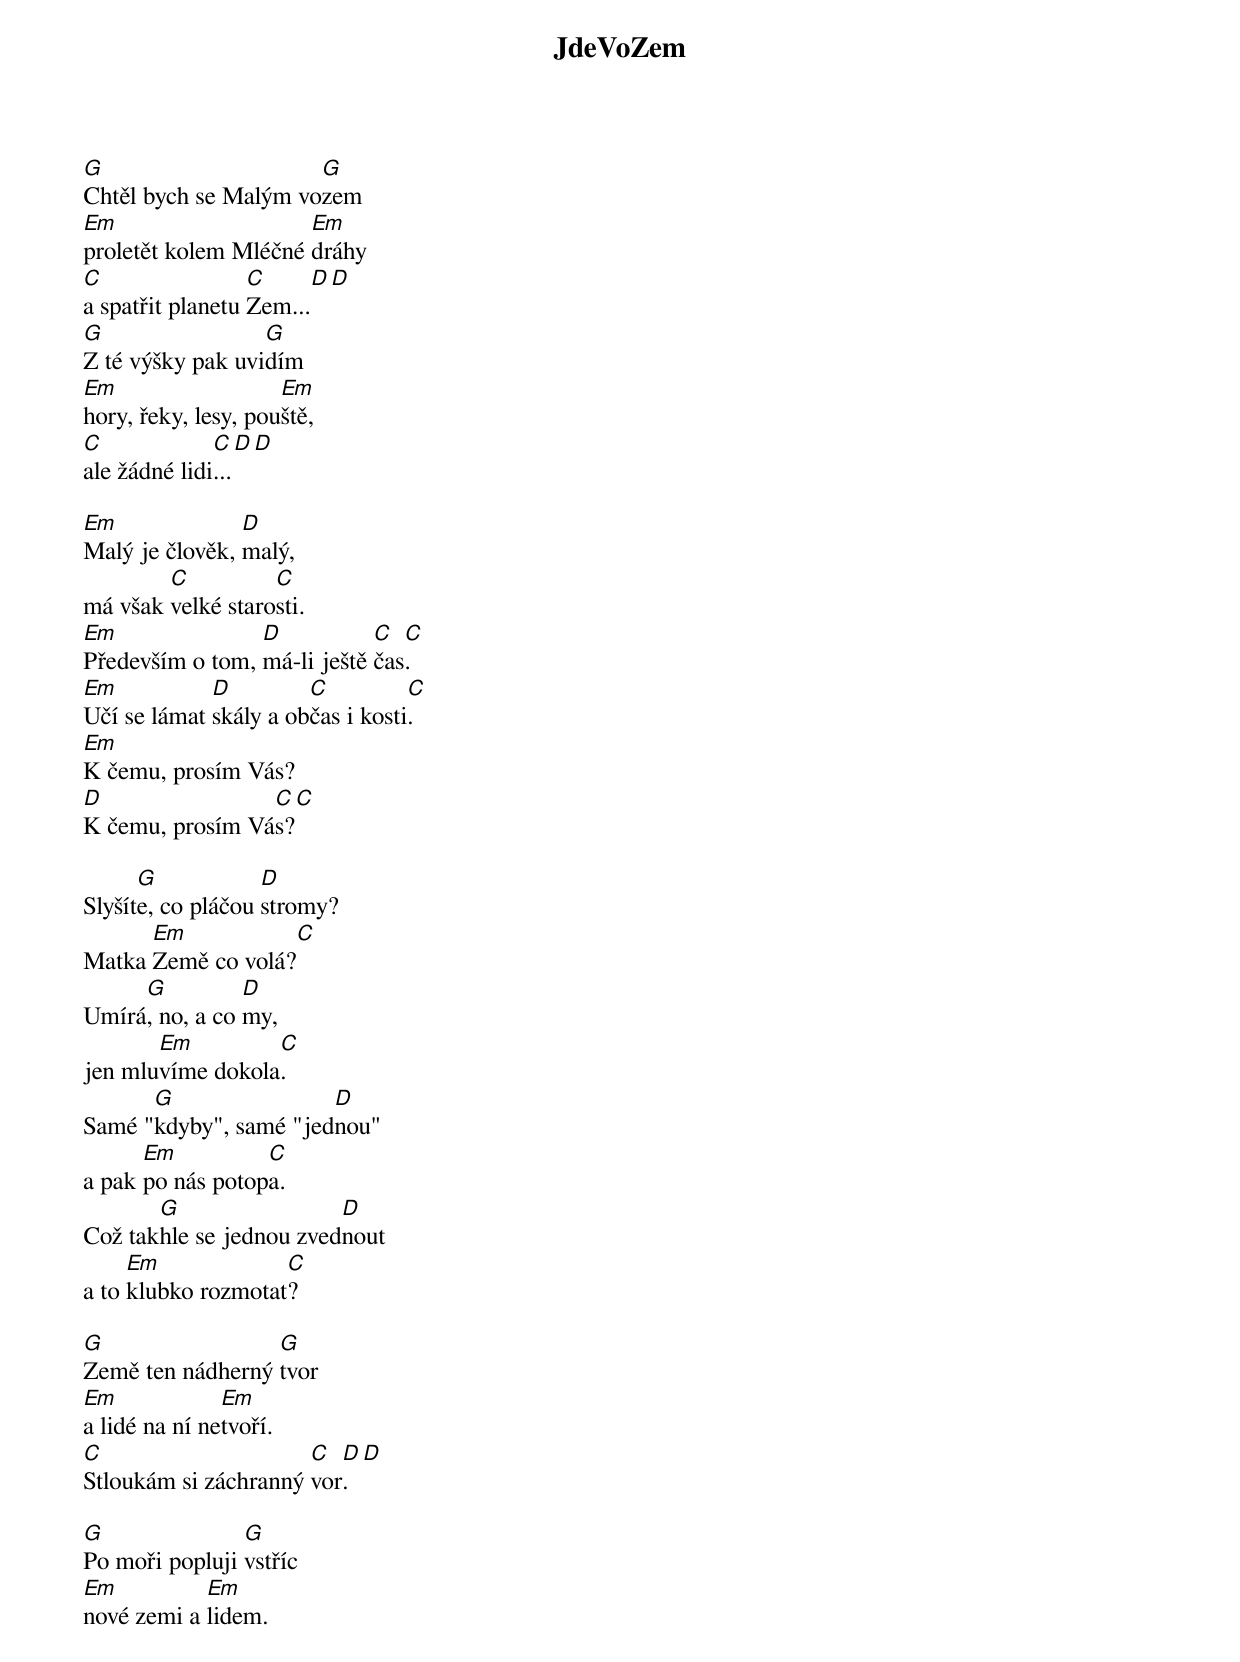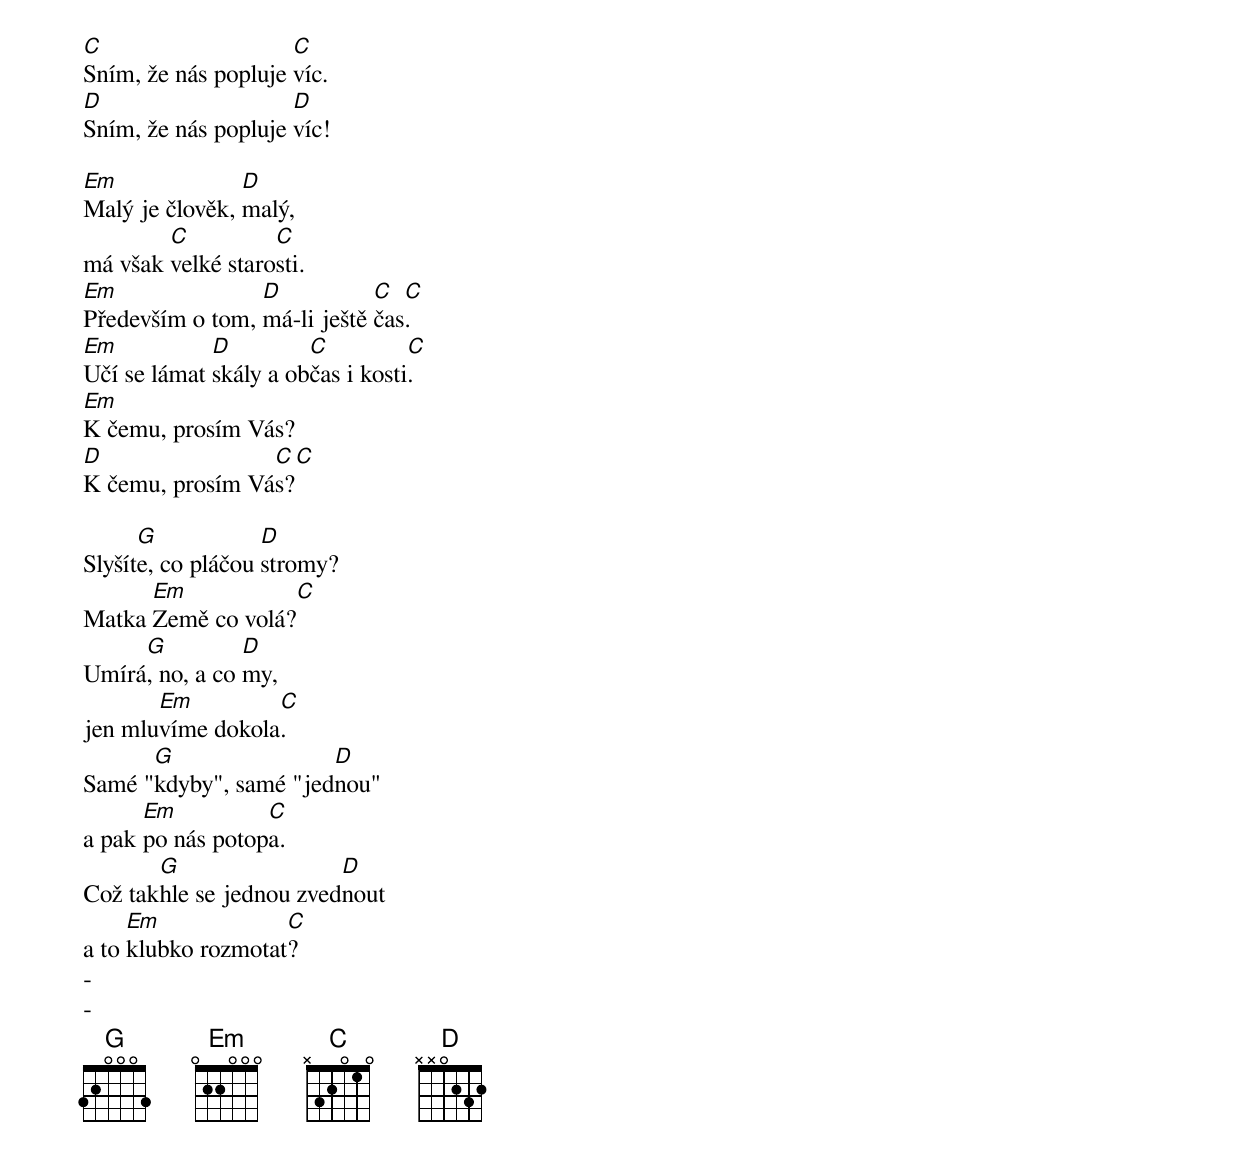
{title: JdeVoZem}
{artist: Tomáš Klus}

[G]Chtěl bych se Malým vo[G]zem
[Em]proletět kolem Mléčné [Em]dráhy
[C]a spatřit planetu [C]Zem...[D][D]
[G]Z té výšky pak uvi[G]dím
[Em]hory, řeky, lesy, pou[Em]ště,
[C]ale žádné lidi[C]...[D][D]

[Em]Malý je člověk, [D]malý,
má však [C]velké staro[C]sti.
[Em]Především o tom, [D]má-li ještě [C]čas[C].
[Em]Učí se lámat [D]skály a ob[C]čas i kosti[C].
[Em]K čemu, prosím Vás?
[D]K čemu, prosím Vá[C]s?[C]

Slyšít[G]e, co pláčou [D]stromy?
Matka [Em]Země co volá?[C]
Umírá[G], no, a co [D]my,
jen mlu[Em]víme dokola[C].
Samé "[G]kdyby", samé "jed[D]nou"
a pak [Em]po nás potop[C]a.
Což tak[G]hle se jednou zved[D]nout
a to [Em]klubko rozmotat[C]?

[G]Země ten nádherný [G]tvor
[Em]a lidé na ní ne[Em]tvoří.
[C]Stloukám si záchranný [C]vor[D].[D]

[G]Po moři popluji [G]vstříc
[Em]nové zemi a [Em]lidem.
[C]Sním, že nás popluje [C]víc.
[D]Sním, že nás popluje [D]víc!

[Em]Malý je člověk, [D]malý,
má však [C]velké staro[C]sti.
[Em]Především o tom, [D]má-li ještě [C]čas[C].
[Em]Učí se lámat [D]skály a ob[C]čas i kosti[C].
[Em]K čemu, prosím Vás?
[D]K čemu, prosím Vá[C]s?[C]

Slyšít[G]e, co pláčou [D]stromy?
Matka [Em]Země co volá?[C]
Umírá[G], no, a co [D]my,
jen mlu[Em]víme dokola[C].
Samé "[G]kdyby", samé "jed[D]nou"
a pak [Em]po nás potop[C]a.
Což tak[G]hle se jednou zved[D]nout
a to [Em]klubko rozmotat[C]?
-
-
